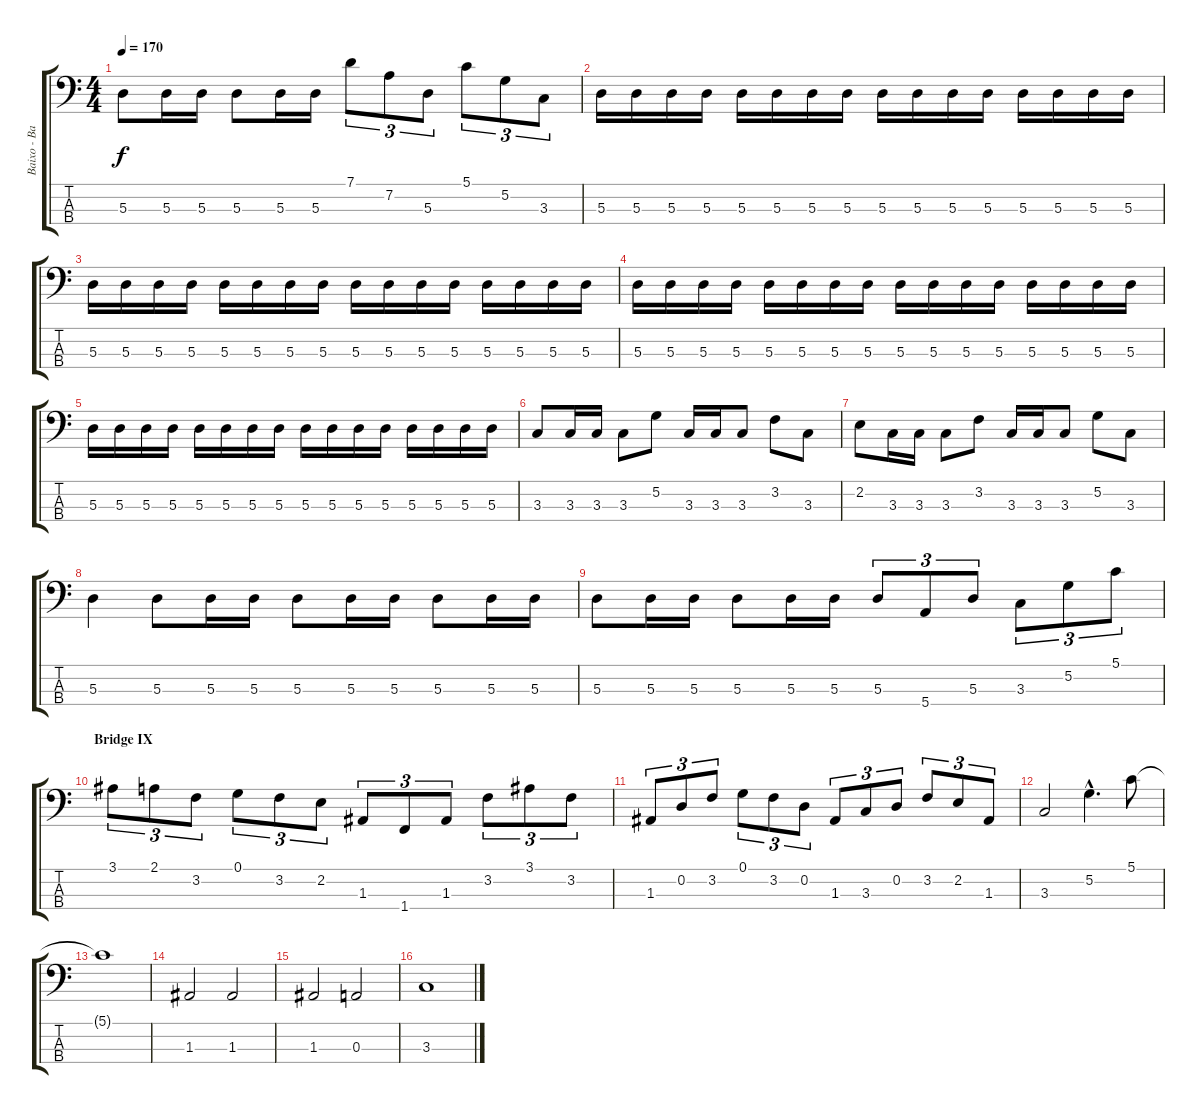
\track ("Baixo - Bass" "Baixo - Ba") {instrument electricbassfinger}
\staff {score tabs}
\tuning (G2 D2 A1 E1) {hide}
\ts (4 4)
\tempo 170
\clef f4
\ks c
5.3.8{dy f} 5.3.16 5.3.16 5.3.8 5.3.16 5.3.16 7.1.8{tu (3 2)} 7.2.8{tu (3 2)} 5.3.8{tu (3 2)} 5.1.8{tu (3 2)} 5.2.8{tu (3 2)} 3.3.8{tu (3 2)} |
5.3.16 5.3.16 5.3.16 5.3.16 5.3.16 5.3.16 5.3.16 5.3.16 5.3.16 5.3.16 5.3.16 5.3.16 5.3.16 5.3.16 5.3.16 5.3.16 |
5.3.16 5.3.16 5.3.16 5.3.16 5.3.16 5.3.16 5.3.16 5.3.16 5.3.16 5.3.16 5.3.16 5.3.16 5.3.16 5.3.16 5.3.16 5.3.16 |
5.3.16 5.3.16 5.3.16 5.3.16 5.3.16 5.3.16 5.3.16 5.3.16 5.3.16 5.3.16 5.3.16 5.3.16 5.3.16 5.3.16 5.3.16 5.3.16 |
5.3.16 5.3.16 5.3.16 5.3.16 5.3.16 5.3.16 5.3.16 5.3.16 5.3.16 5.3.16 5.3.16 5.3.16 5.3.16 5.3.16 5.3.16 5.3.16 |
3.3.8 3.3.16 3.3.16 3.3.8 5.2.8 3.3.16 3.3.16 3.3.8 3.2.8 3.3.8 |
2.2.8 3.3.16 3.3.16 3.3.8 3.2.8 3.3.16 3.3.16 3.3.8 5.2.8 3.3.8 |
5.3.4 5.3.8 5.3.16 5.3.16 5.3.8 5.3.16 5.3.16 5.3.8 5.3.16 5.3.16 |
5.3.8 5.3.16 5.3.16 5.3.8 5.3.16 5.3.16 5.3.8{tu (3 2)} 5.4.8{tu (3 2)} 5.3.8{tu (3 2)} 3.3.8{tu (3 2)} 5.2.8{tu (3 2)} 5.1.8{tu (3 2)} |
\section ("" "Bridge IX")
3.1.8{tu (3 2)} 2.1.8{tu (3 2)} 3.2.8{tu (3 2)} 0.1.8{tu (3 2)} 3.2.8{tu (3 2)} 2.2.8{tu (3 2)} 1.3.8{tu (3 2)} 1.4.8{tu (3 2)} 1.3.8{tu (3 2)} 3.2.8{tu (3 2)} 3.1.8{tu (3 2)} 3.2.8{tu (3 2)} |
1.3.8{tu (3 2)} 0.2.8{tu (3 2)} 3.2.8{tu (3 2)} 0.1.8{tu (3 2)} 3.2.8{tu (3 2)} 0.2.8{tu (3 2)} 1.3.8{tu (3 2)} 3.3.8{tu (3 2)} 0.2.8{tu (3 2)} 3.2.8{tu (3 2)} 2.2.8{tu (3 2)} 1.3.8{tu (3 2)} |
3.3.2 5.2{hac}.4{d} 5.1.8 |
5.1{t}.1 |
1.3.2 1.3.2 |
1.3.2 0.3.2 |
3.3.1
